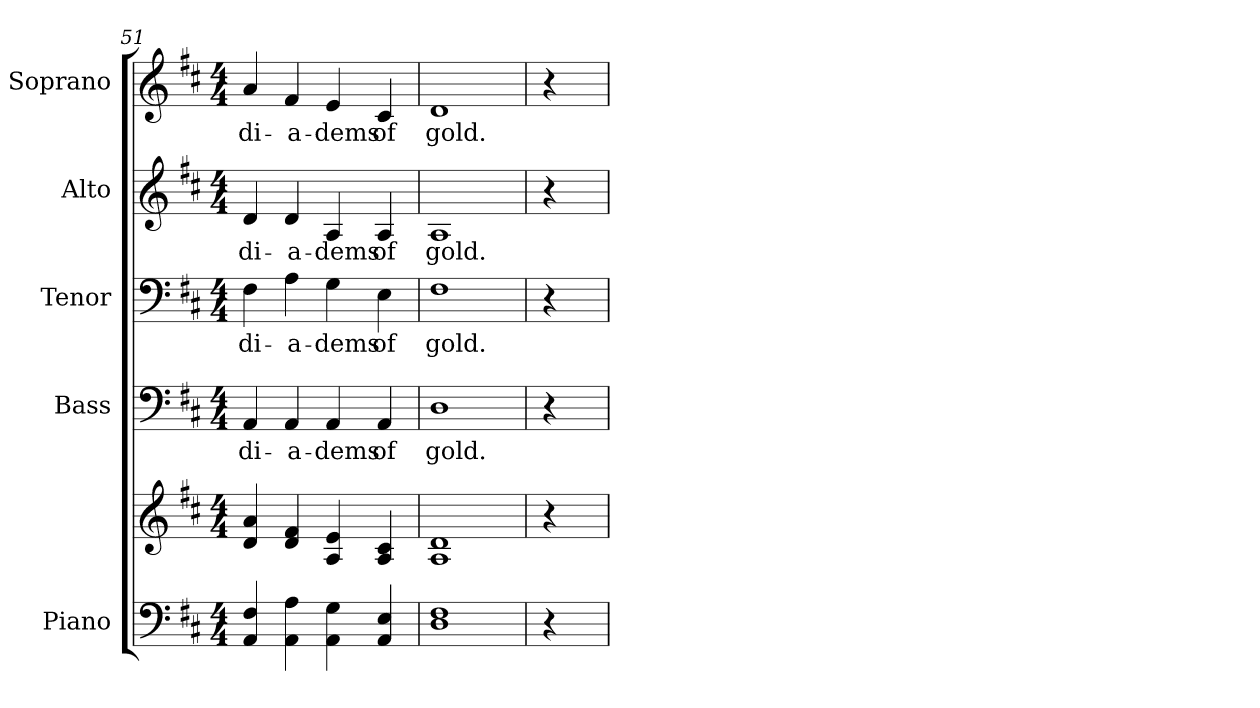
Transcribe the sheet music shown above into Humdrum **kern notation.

**kern	**kern	**kern	**text	**kern	**text	**kern	**text	**kern	**text
*part5	*part5	*part4	*part4	*part3	*part3	*part2	*part2	*part1	*part1
*staff6	*staff5	*staff4	*staff4	*staff3	*staff3	*staff2	*staff2	*staff1	*staff1
*I"Piano	*	*I"Bass	*	*I"Tenor	*	*I"Alto	*	*I"Soprano	*
*I'Pno.	*	*I'B.	*	*I'T.	*	*I'A.	*	*I'S.	*
!!LO:PB:g=z
*clefF4	*clefG2	*clefF4	*	*clefF4	*	*clefG2	*	*clefG2	*
*k[f#c#]	*k[f#c#]	*k[f#c#]	*	*k[f#c#]	*	*k[f#c#]	*	*k[f#c#]	*
*D:	*D:	*D:	*	*D:	*	*D:	*	*D:	*
*M4/4	*M4/4	*M4/4	*	*M4/4	*	*M4/4	*	*M4/4	*
=51	=51	=51	=51	=51	=51	=51	=51	=51	=51
!	!	!	!LO:LY:b:color=#000000	!	!	!	!	!	!
!	!	!	!	!	!LO:LY:b:color=#000000	!	!	!	!
!	!	!	!	!	!	!	!LO:LY:b:color=#000000	!	!
!	!	!	!	!	!	!	!	!	!LO:LY:b:color=#000000
4AAi/ 4F#i	4di/ 4ai	4AAi/	di-	4F#i\	di-	4di/	di-	4ai/	di-
!	!	!	!LO:LY:b:color=#000000	!	!	!	!	!	!
!	!	!	!	!	!LO:LY:b:color=#000000	!	!	!	!
!	!	!	!	!	!	!	!LO:LY:b:color=#000000	!	!
!	!	!	!	!	!	!	!	!	!LO:LY:b:color=#000000
4AAi\ 4Ai	4di/ 4f#i	4AAi/	-a-	4Ai\	-a-	4di/	-a-	4f#i/	-a-
!	!	!	!LO:LY:b:color=#000000	!	!	!	!	!	!
!	!	!	!	!	!LO:LY:b:color=#000000	!	!	!	!
!	!	!	!	!	!	!	!LO:LY:b:color=#000000	!	!
!	!	!	!	!	!	!	!	!	!LO:LY:b:color=#000000
4AAi\ 4Gi	4Ai/ 4ei	4AAi/	-dems	4Gi\	-dems	4Ai/	-dems	4ei/	-dems
!	!	!	!LO:LY:b:color=#000000	!	!	!	!	!	!
!	!	!	!	!	!LO:LY:b:color=#000000	!	!	!	!
!	!	!	!	!	!	!	!LO:LY:b:color=#000000	!	!
!	!	!	!	!	!	!	!	!	!LO:LY:b:color=#000000
4AAi/ 4Ei	4Ai/ 4c#i	4AAi/	of	4Ei\	of	4Ai/	of	4c#i/	of
=52	=52	=52	=52	=52	=52	=52	=52	=52	=52
!	!	!	!LO:LY:b:color=#000000	!	!	!	!	!	!
!	!	!	!	!	!LO:LY:b:color=#000000	!	!	!	!
!	!	!	!	!	!	!	!LO:LY:b:color=#000000	!	!
!	!	!	!	!	!	!	!	!	!LO:LY:b:color=#000000
1Di 1F#i	1Ai 1di	1Di	gold.	1F#i	gold.	1Ai	gold.	1di	gold.
!!LO:PB:g=z
=53	=53	=53	=53	=53	=53	=53	=53	=53	=53
4r	4r	4r	.	4r	.	4r	.	4r	.
=	=	=	=	=	=	=	=	=	=
*-	*-	*-	*-	*-	*-	*-	*-	*-	*-
